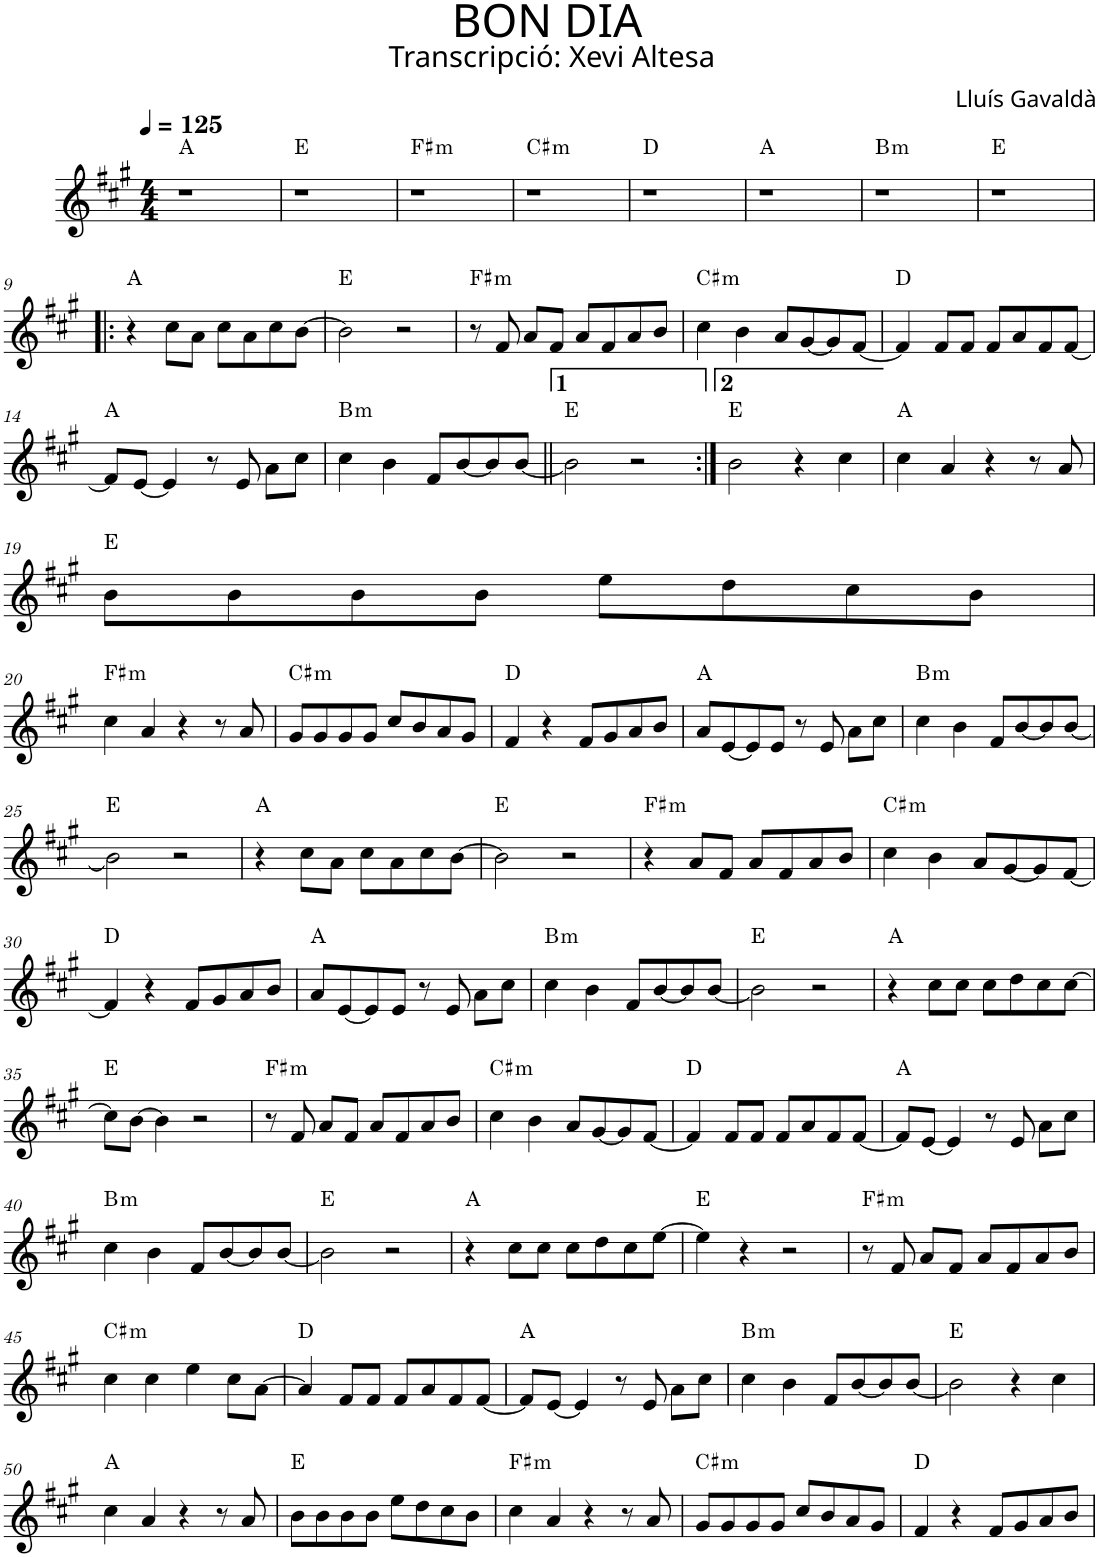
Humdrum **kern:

**kern	**harte
*part1	*part1
*staff1	*
*I"P1	*
*clefG2	*
*k[f#c#g#]	*
*A:	*
*M4/4	*
*MM125	*
=1	=1
1r	A:maj
=2	=2
1r	E:maj
=3	=3
!	!LO:H:kt=m
1r	F#:min
=4	=4
!	!LO:H:kt=m
1r	C#:min
=5	=5
1r	D:maj
=6	=6
1r	A:maj
=7	=7
!	!LO:H:kt=m
1r	B:min
=8	=8
1r	E:maj
!!LO:LB:g=z
=9!|:	=9!|:
4r	A:maj
8cc#\L	.
8a\J	.
8cc#\L	.
8a\	.
8cc#\	.
[>8b\J	.
=10	=10
2b\]	E:maj
2r	.
=11	=11
!	!LO:H:kt=m
8r	F#:min
8f#/	.
8a/L	.
8f#/J	.
8a/L	.
8f#/	.
8a/	.
8b/J	.
=12	=12
!	!LO:H:kt=m
4cc#\	C#:min
4b\	.
8a/L	.
[<8g#/	.
8g#/]	.
[<8f#/J	.
=13	=13
4f#/]	D:maj
8f#/L	.
8f#/J	.
8f#/L	.
8a/	.
8f#/	.
[<8f#/J	.
!!LO:LB:g=z
=14	=14
8f#/L]	A:maj
[<8e/J	.
4e/]	.
8r	.
8e/	.
8a\L	.
8cc#\J	.
=15	=15
!	!LO:H:kt=m
4cc#\	B:min
4b\	.
8f#/L	.
[<8b/	.
8b/]	.
[<8b/J	.
=16||	=16||
2b\]	E:maj
2r	.
=17:|!	=17:|!
2b\	E:maj
4r	.
4cc#\	.
=18	=18
4cc#\	A:maj
4a/	.
4r	.
8r	.
8a/	.
!!LO:LB:g=z
=19	=19
8b\L	E:maj
8b\	.
8b\	.
8b\J	.
8ee\L	.
8dd\	.
8cc#\	.
8b\J	.
!!LO:LB:g=z
=20	=20
!	!LO:H:kt=m
4cc#\	F#:min
4a/	.
4r	.
8r	.
8a/	.
=21	=21
!	!LO:H:kt=m
8g#/L	C#:min
8g#/	.
8g#/	.
8g#/J	.
8cc#/L	.
8b/	.
8a/	.
8g#/J	.
=22	=22
4f#/	D:maj
4r	.
8f#/L	.
8g#/	.
8a/	.
8b/J	.
=23	=23
8a/L	A:maj
[<8e/	.
8e/]	.
8e/J	.
8r	.
8e/	.
8a\L	.
8cc#\J	.
=24	=24
!	!LO:H:kt=m
4cc#\	B:min
4b\	.
8f#/L	.
[<8b/	.
8b/]	.
[<8b/J	.
!!LO:LB:g=z
=25	=25
2b\]	E:maj
2r	.
=26	=26
4r	A:maj
8cc#\L	.
8a\J	.
8cc#\L	.
8a\	.
8cc#\	.
[>8b\J	.
=27	=27
2b\]	E:maj
2r	.
=28	=28
!	!LO:H:kt=m
4r	F#:min
8a/L	.
8f#/J	.
8a/L	.
8f#/	.
8a/	.
8b/J	.
=29	=29
!	!LO:H:kt=m
4cc#\	C#:min
4b\	.
8a/L	.
[<8g#/	.
8g#/]	.
[<8f#/J	.
!!LO:LB:g=z
=30	=30
4f#/]	D:maj
4r	.
8f#/L	.
8g#/	.
8a/	.
8b/J	.
=31	=31
8a/L	A:maj
[<8e/	.
8e/]	.
8e/J	.
8r	.
8e/	.
8a\L	.
8cc#\J	.
=32	=32
!	!LO:H:kt=m
4cc#\	B:min
4b\	.
8f#/L	.
[<8b/	.
8b/]	.
[<8b/J	.
=33	=33
2b\]	E:maj
2r	.
=34	=34
4r	A:maj
8cc#\L	.
8cc#\J	.
8cc#\L	.
8dd\	.
8cc#\	.
[>8cc#\J	.
!!LO:LB:g=z
=35	=35
8cc#\L]	E:maj
[>8b\J	.
4b\]	.
2r	.
=36	=36
!	!LO:H:kt=m
8r	F#:min
8f#/	.
8a/L	.
8f#/J	.
8a/L	.
8f#/	.
8a/	.
8b/J	.
=37	=37
!	!LO:H:kt=m
4cc#\	C#:min
4b\	.
8a/L	.
[<8g#/	.
8g#/]	.
[<8f#/J	.
=38	=38
4f#/]	D:maj
8f#/L	.
8f#/J	.
8f#/L	.
8a/	.
8f#/	.
[<8f#/J	.
=39	=39
8f#/L]	A:maj
[<8e/J	.
4e/]	.
8r	.
8e/	.
8a\L	.
8cc#\J	.
!!LO:LB:g=z
=40	=40
!	!LO:H:kt=m
4cc#\	B:min
4b\	.
8f#/L	.
[<8b/	.
8b/]	.
[<8b/J	.
=41	=41
2b\]	E:maj
2r	.
=42	=42
4r	A:maj
8cc#\L	.
8cc#\J	.
8cc#\L	.
8dd\	.
8cc#\	.
[>8ee\J	.
=43	=43
4ee\]	E:maj
4r	.
2r	.
=44	=44
!	!LO:H:kt=m
8r	F#:min
8f#/	.
8a/L	.
8f#/J	.
8a/L	.
8f#/	.
8a/	.
8b/J	.
!!LO:LB:g=z
=45	=45
!	!LO:H:kt=m
4cc#\	C#:min
4cc#\	.
4ee\	.
8cc#\L	.
[>8a\J	.
=46	=46
4a/]	D:maj
8f#/L	.
8f#/J	.
8f#/L	.
8a/	.
8f#/	.
[<8f#/J	.
=47	=47
8f#/L]	A:maj
[<8e/J	.
4e/]	.
8r	.
8e/	.
8a\L	.
8cc#\J	.
=48	=48
!	!LO:H:kt=m
4cc#\	B:min
4b\	.
8f#/L	.
[<8b/	.
8b/]	.
[<8b/J	.
=49	=49
2b\]	E:maj
4r	.
4cc#\	.
!!LO:LB:g=z
=50	=50
4cc#\	A:maj
4a/	.
4r	.
8r	.
8a/	.
=51	=51
8b\L	E:maj
8b\	.
8b\	.
8b\J	.
8ee\L	.
8dd\	.
8cc#\	.
8b\J	.
=52	=52
!	!LO:H:kt=m
4cc#\	F#:min
4a/	.
4r	.
8r	.
8a/	.
=53	=53
!	!LO:H:kt=m
8g#/L	C#:min
8g#/	.
8g#/	.
8g#/J	.
8cc#/L	.
8b/	.
8a/	.
8g#/J	.
=54	=54
4f#/	D:maj
4r	.
8f#/L	.
8g#/	.
8a/	.
8b/J	.
=	=
*-	*-
